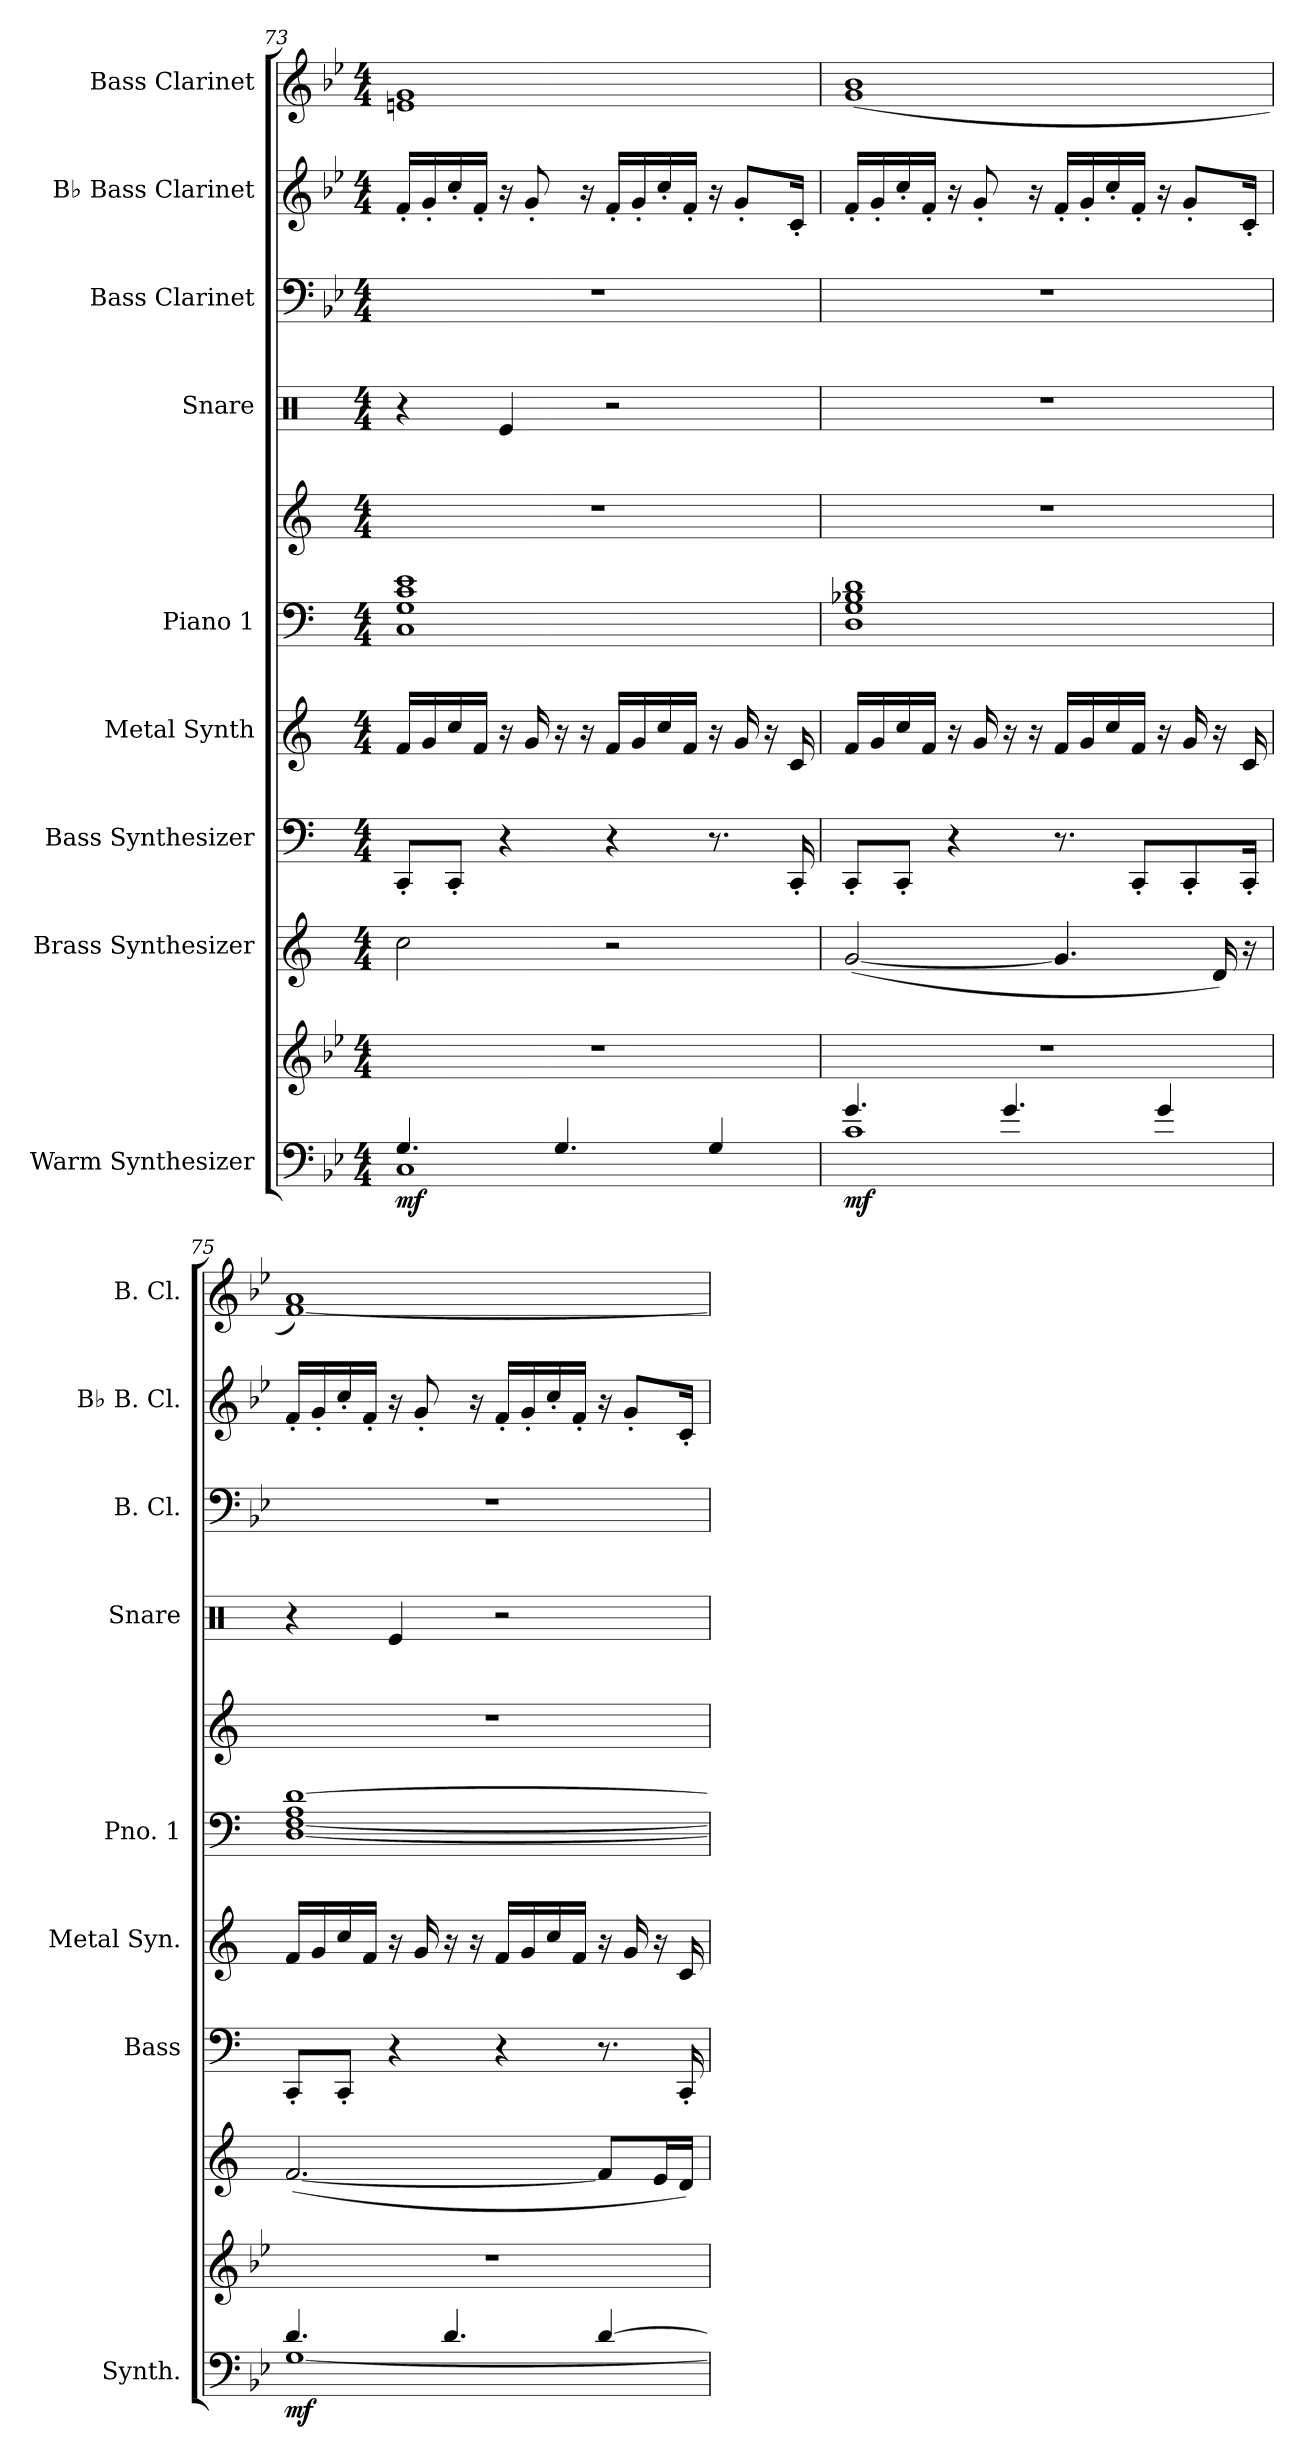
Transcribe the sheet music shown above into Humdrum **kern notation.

**kern	**kern	**dynam	**kern	**kern	**kern	**kern	**kern	**kern	**kern	**kern	**kern
*part9	*part9	*part9	*part8	*part7	*part6	*part5	*part5	*part4	*part3	*part2	*part1
*staff11	*staff10	*staff10/11	*staff9	*staff8	*staff7	*staff6	*staff5	*staff4	*staff3	*staff2	*staff1
*I"Warm Synthesizer	*	*	*I"Brass Synthesizer	*I"Bass Synthesizer	*I"Metal Synth	*I"Piano 1	*	*I"Snare	*I"Bass Clarinet	*I"B♭ Bass Clarinet	*I"Bass Clarinet
*I'Synth.	*	*	*	*I'Bass	*I'Metal Syn.	*I'Pno. 1	*	*I'Snare	*I'B. Cl.	*I'B♭ B. Cl.	*I'B. Cl.
*clefF4	*clefG2	*	*clefG2	*clefF4	*clefG2	*clefF4	*clefG2	*clefX	*clefF4	*clefG2	*clefG2
*	*	*	*	*	*	*	*	*	*ITrd1c2	*ITrd8c14	*ITrd8c14
*k[b-e-]	*k[b-e-]	*	*k[]	*k[]	*k[]	*k[]	*k[]	*k[]	*k[b-e-a-d-]	*k[b-e-]	*k[b-e-]
*M4/4	*M4/4	*	*M4/4	*M4/4	*M4/4	*M4/4	*M4/4	*M4/4	*M4/4	*M4/4	*M4/4
=73	=73	=73	=73	=73	=73	=73	=73	=73	=73	=73	=73
*^	*	*	*	*	*	*	*	*	*	*	*
!	!	!	!LO:DY:b=2	!	!	!	!	!	!	!	!	!
4.G/	1C	1r	mf	2cc\	8CC'/L	16f/LL	1C 1G 1c 1e	1r	4r	1r	16F'/LL	1En 1G
.	.	.	.	.	.	16g/	.	.	.	.	16G'/	.
.	.	.	.	.	8CC'/J	16cc/	.	.	.	.	16c'/	.
.	.	.	.	.	.	16f/JJ	.	.	.	.	16F'/JJ	.
.	.	.	.	.	4r	16r	.	.	4Re/	.	16r	.
.	.	.	.	.	.	16g/	.	.	.	.	8G'/	.
4.G/	.	.	.	.	.	16r	.	.	.	.	.	.
.	.	.	.	.	.	16r	.	.	.	.	16r	.
.	.	.	.	2r	4r	16f/LL	.	.	2r	.	16F'/LL	.
.	.	.	.	.	.	16g/	.	.	.	.	16G'/	.
.	.	.	.	.	.	16cc/	.	.	.	.	16c'/	.
.	.	.	.	.	.	16f/JJ	.	.	.	.	16F'/JJ	.
4G/	.	.	.	.	8.r	16r	.	.	.	.	16r	.
.	.	.	.	.	.	16g/	.	.	.	.	8G'/L	.
.	.	.	.	.	.	16r	.	.	.	.	.	.
.	.	.	.	.	16CC'/	16c/	.	.	.	.	16C'/Jk	.
=74	=74	=74	=74	=74	=74	=74	=74	=74	=74	=74	=74	=74
!	!	!	!LO:DY:b=2	!	!	!	!	!	!	!	!	!
4.g/	1c	1r	mf	([2g/	8CC'/L	16f/LL	1D 1G 1B-X 1d	1r	1r	1r	16F'/LL	(<1G 1B-
.	.	.	.	.	.	16g/	.	.	.	.	16G'/	.
.	.	.	.	.	8CC'/J	16cc/	.	.	.	.	16c'/	.
.	.	.	.	.	.	16f/JJ	.	.	.	.	16F'/JJ	.
.	.	.	.	.	4r	16r	.	.	.	.	16r	.
.	.	.	.	.	.	16g/	.	.	.	.	8G'/	.
4.g/	.	.	.	.	.	16r	.	.	.	.	.	.
.	.	.	.	.	.	16r	.	.	.	.	16r	.
.	.	.	.	4.g/]	8.r	16f/LL	.	.	.	.	16F'/LL	.
.	.	.	.	.	.	16g/	.	.	.	.	16G'/	.
.	.	.	.	.	.	16cc/	.	.	.	.	16c'/	.
.	.	.	.	.	8CC'/L	16f/JJ	.	.	.	.	16F'/JJ	.
4g/	.	.	.	.	.	16r	.	.	.	.	16r	.
.	.	.	.	.	8CC'/	16g/	.	.	.	.	8G'/L	.
.	.	.	.	16d/)	.	16r	.	.	.	.	.	.
.	.	.	.	16r	16CC'/Jk	16c/	.	.	.	.	16C'/Jk	.
=75	=75	=75	=75	=75	=75	=75	=75	=75	=75	=75	=75	=75
!	!	!	!LO:DY:b=2	!	!	!	!	!	!	!	!	!
4.d/	[1G	1r	mf	([2.f/	8CC'/L	16f/LL	[1D [<1F 1A [1d	1r	4r	1r	16F'/LL	[1F 1A)
.	.	.	.	.	.	16g/	.	.	.	.	16G'/	.
.	.	.	.	.	8CC'/J	16cc/	.	.	.	.	16c'/	.
.	.	.	.	.	.	16f/JJ	.	.	.	.	16F'/JJ	.
.	.	.	.	.	4r	16r	.	.	4Re/	.	16r	.
.	.	.	.	.	.	16g/	.	.	.	.	8G'/	.
4.d/	.	.	.	.	.	16r	.	.	.	.	.	.
.	.	.	.	.	.	16r	.	.	.	.	16r	.
.	.	.	.	.	4r	16f/LL	.	.	2r	.	16F'/LL	.
.	.	.	.	.	.	16g/	.	.	.	.	16G'/	.
.	.	.	.	.	.	16cc/	.	.	.	.	16c'/	.
.	.	.	.	.	.	16f/JJ	.	.	.	.	16F'/JJ	.
[4d/	.	.	.	8f/L]	8.r	16r	.	.	.	.	16r	.
.	.	.	.	.	.	16g/	.	.	.	.	8G'/L	.
.	.	.	.	16e/L	.	16r	.	.	.	.	.	.
.	.	.	.	16d/JJ)	16CC'/	16c/	.	.	.	.	16C'/Jk	.
*v	*v	*	*	*	*	*	*	*	*	*	*	*
=	=	=	=	=	=	=	=	=	=	=	=
*-	*-	*-	*-	*-	*-	*-	*-	*-	*-	*-	*-
